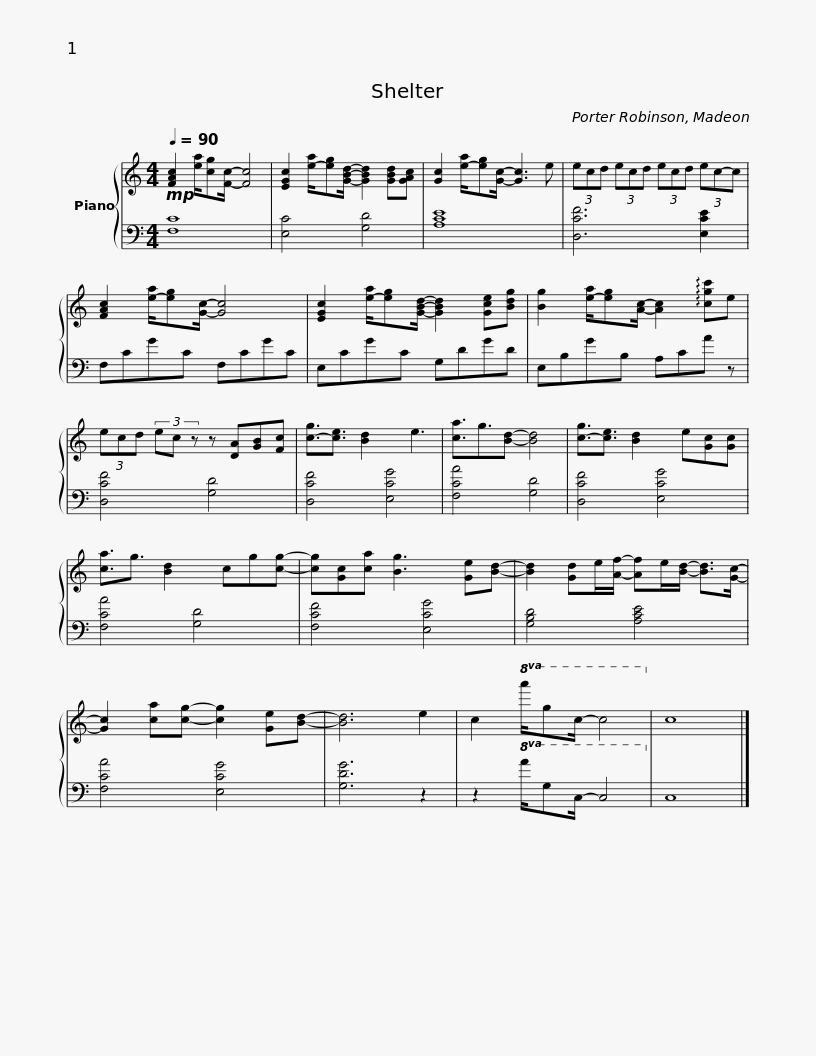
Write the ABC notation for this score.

X:1
%%score { 1 | 2 }
L:1/8
Q:1/4=90
M:4/4
I:linebreak $
K:C
V:1 treble
V:2 bass
V:1
!mp! [FAc]2 [ea]/[cg][Fc]/- [Fc]4 | [EGc]2 [e-a]/[eg][GBd]/- [GBd]2 [GBd][GAc] | [Gc]2 [e-a]/[eg][Gc]/- [Gc]3 e | (3ecd (3ecd (3ecd (3ec-c |$ [FAc]2 [e-a]/[eg][Gc]/- [Gc]4 | %5
 [EGc]2 [e-a]/[eg][GBd]/- [GBd]2 [Gce][Bdg] | [Bg]2 [e-a]/[eg][Ac]/- [Ac]2 !arpeggio![cgc']e | (3ecd (3ec z z [DA][GB][Fc] |$ [c-g]3/2[ce]3/2 [Bd]2 e3 | [ca]3/2g3/2[Bd]- [Bd]4 | %10
 [c-g]3/2[ce]3/2 [Bd]2 e[Gc][Gc] | [ca]3/2g3/2 [Bd]2 cg[cg]- | [cg][Gc][ca] [Bg]3 [Ge][Bd]- |$ [Bd]2 [Gd]e/[Af]/- [Af]e/[Bd]/- [Bd]>[Gc]- | [Gc]2 [ca][cg]- [cg]2 [Ge][Bd]- | %15
 [Bd]6 e2 | c2!8va(! a'/g'c'/- c'4-!8va)! | c8 |] %18
V:2
 [F,C]8 | [E,C]4 [G,D]4 | [A,CE]8 | [D,CF]6 [E,CE]2 |$ F,CGC F,CGC | %5
 E,CGC G,DGD | E,B,GB, A,CA z | [D,CF]4 [G,D]4 |$ [D,CF]4 [E,CG]4 | [F,CA]4 [G,D]4 | %10
 [D,CF]4 [E,CG]4 | [F,CA]4 [G,D]4 | [F,CF]4 [E,CG]4 |$ [G,B,D]4 [A,CE]4 | [F,CA]4 [E,CG]4 | %15
 [G,DG]6 z2 | z2!8va(! A/GC/- C4-!8va)! | C,8 |] %18
